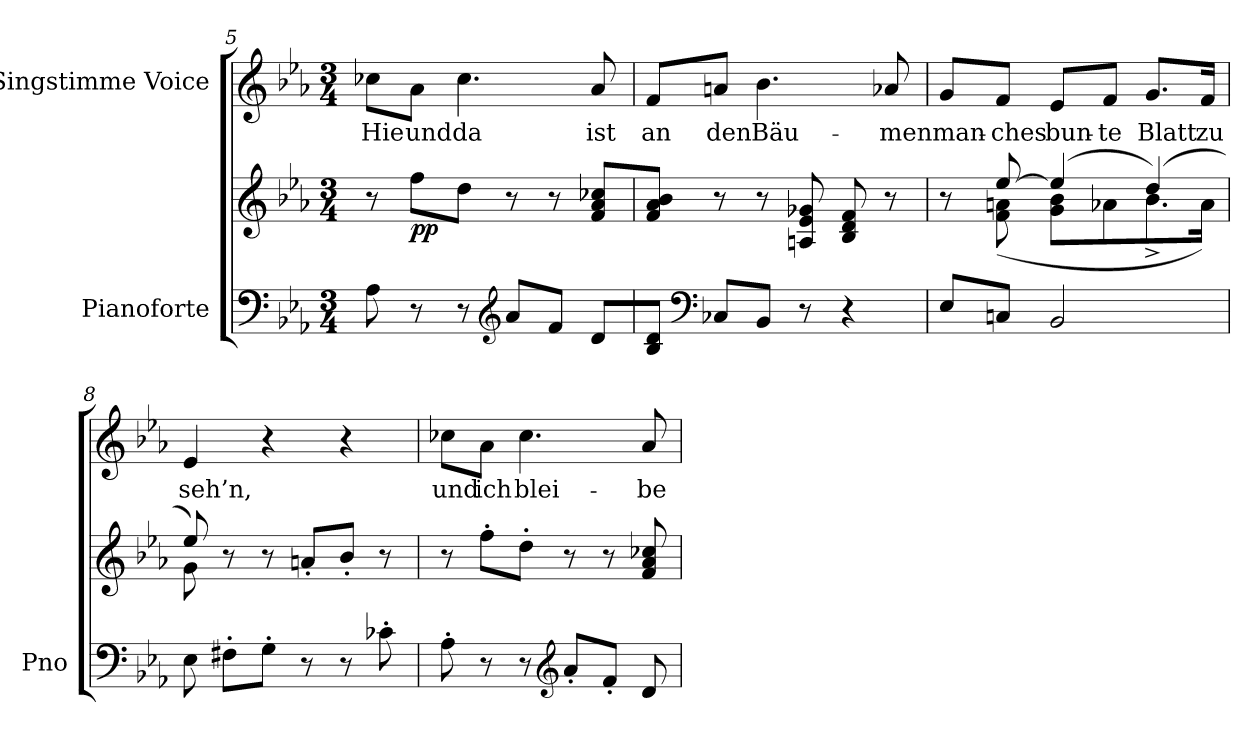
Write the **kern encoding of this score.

**kern	**kern	**dynam	**kern	**text
*part2	*part2	*part2	*part1	*part1
*staff3	*staff2	*staff2/3	*staff1	*staff1
*I"Pianoforte	*	*	*I"Singstimme Voice	*
*I'Pno	*	*	*	*
!!LO:LB:g=z
*clefF4	*clefG2	*	*clefG2	*
*k[b-e-a-]	*k[b-e-a-]	*	*k[b-e-a-]	*
*M3/4	*M3/4	*	*M3/4	*
=5	=5	=5	=5	=5
!	!	!	!	!LO:LY:b
8A-\	8r	.	8cc-X\L	Hie
!	!	!LO:DY:b	!	!LO:LY:b
8r	8ff\L	pp	8a-\J	und
!	!	!	!	!LO:LY:b
8r	8dd\J	.	4.cc-\	da
*clefG2	*	*	*	*
8a-/L	8r	.	.	.
8f/J	8r	.	.	.
!	!	!	!	!LO:LY:b
8d/L	8f/ 8a-/ 8cc-X/L	.	8a-/	ist
=6	=6	=6	=6	=6
!	!	!	!	!LO:LY:b
8B-/ 8d/J	8f/ 8a-/ 8b-/J	.	8f/L	an
*clefF4	*	*	*	*
!	!	!	!	!LO:LY:b
8C-X/L	8r	.	8an/J	den
!	!	!	!	!LO:LY:b
8BB-/J	8r	.	4.b-\	Bäu-
8r	8An/ 8e-/ 8g-X/	.	.	.
4r	8B-/ 8d/ 8f/	.	.	.
!	!	!	!	!LO:LY:b
.	8r	.	8a-X/	-men
=7	=7	=7	=7	=7
*	*^	*	*	*
!	!	!	!	!	!LO:LY:b
8E-/L	8r	8ryy	.	8g/L	man-
!	!	!	!	!	!LO:LY:b
8Cn/J	[8ee-/	(<8f\ 8an\	.	8f/J	-ches
!	!	!	!	!	!LO:LY:b
2BB-/	(>4ee-/]	8g\ 8b-\L	.	8e-/L	bun-
!	!	!	!	!	!LO:LY:b
.	.	8a-X\	.	8f/J	-te
!	!	!	!	!	!LO:LY:b
.	(>4dd/)	8.b-^\	.	8.g/L	Blatt
!	!	!	!	!	!LO:LY:b
.	.	16a-\Jk)	.	16f/Jk	zu
=8	=8	=8	=8	=8	=8
!	!	!	!	!	!LO:LY:b
8E-\	8ee-/)	8g\	.	4e-/	seh’n,
8F#X'\L	8r	8ryy	.	.	.
8G'\J	8r	8ryy	.	4r	.
8r	8an'/L	8ryy	.	.	.
8r	8b-'/J	8ryy	.	4r	.
8c-X'\	8r	8ryy	.	.	.
!!LO:LB:g=z
=9	=9	=9	=9	=9	=9
!	!	!	!	!	!LO:LY:b
*	*v	*v	*	*	*
8A-'\	8r	.	8cc-X\L	und
!	!	!	!	!LO:LY:b
8r	8ff'\L	.	8a-\J	ich
!	!	!	!	!LO:LY:b
8r	8dd'\J	.	4.cc-\	blei-
*clefG2	*	*	*	*
8a-'/L	8r	.	.	.
8f'/J	8r	.	.	.
!	!	!	!	!LO:LY:b
8d/L	8f/ 8a-/ 8cc-X/L	.	8a-/	-be
=	=	=	=	=
*-	*-	*-	*-	*-
